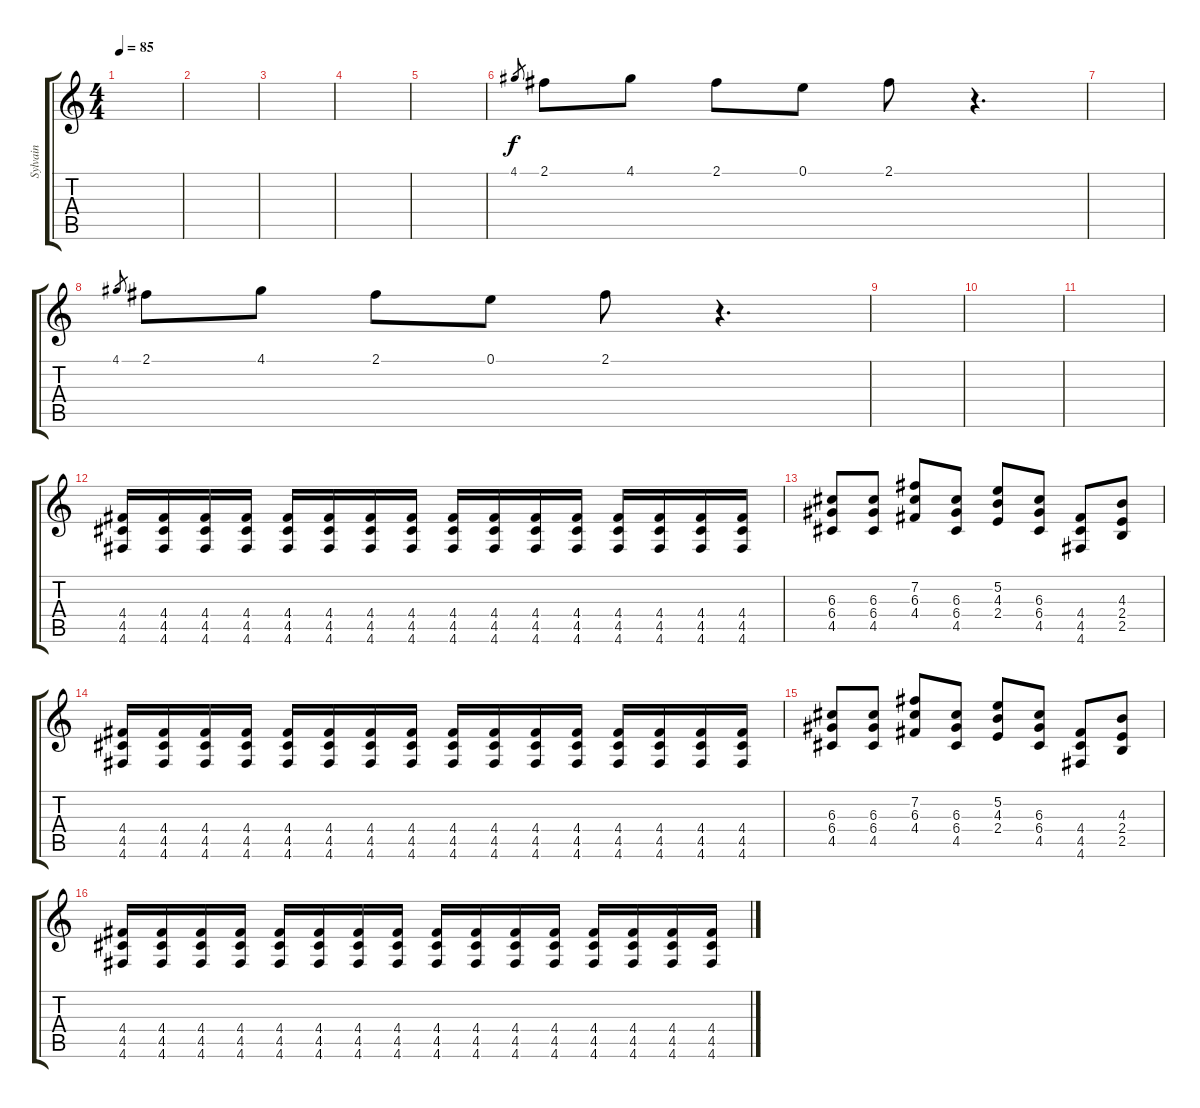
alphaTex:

\track ("Sylvain" "Sylvain") {instrument distortionguitar}
\staff {score tabs}
\tuning (E4 B3 G3 D3 A2 D2) {hide}
\ts (4 4)
\tempo 85
\clef g2
\ks c
|
|
|
|
|
4.1.8{gr} 2.1.8{volume 16} 4.1.8 2.1.8 0.1.8 2.1.8 r.4{d} |
|
4.1.8{gr} 2.1.8{volume 16} 4.1.8 2.1.8 0.1.8 2.1.8 r.4{d} |
|
|
|
(4.4 4.5 4.6).16{volume 16} (4.4 4.5 4.6).16 (4.4 4.5 4.6).16 (4.4 4.5 4.6).16 (4.4 4.5 4.6).16 (4.4 4.5 4.6).16 (4.4 4.5 4.6).16 (4.4 4.5 4.6).16 (4.4 4.5 4.6).16 (4.4 4.5 4.6).16 (4.4 4.5 4.6).16 (4.4 4.5 4.6).16 (4.4 4.5 4.6).16 (4.4 4.5 4.6).16 (4.4 4.5 4.6).16 (4.4 4.5 4.6).16 |
(6.3 6.4 4.5).8 (6.3 6.4 4.5).8 (7.2 6.3 4.4).8 (6.3 6.4 4.5).8 (5.2 4.3 2.4).8 (6.3 6.4 4.5).8 (4.4 4.5 4.6).8 (4.3 2.4 2.5).8 |
(4.4 4.5 4.6).16{volume 16} (4.4 4.5 4.6).16 (4.4 4.5 4.6).16 (4.4 4.5 4.6).16 (4.4 4.5 4.6).16 (4.4 4.5 4.6).16 (4.4 4.5 4.6).16 (4.4 4.5 4.6).16 (4.4 4.5 4.6).16 (4.4 4.5 4.6).16 (4.4 4.5 4.6).16 (4.4 4.5 4.6).16 (4.4 4.5 4.6).16 (4.4 4.5 4.6).16 (4.4 4.5 4.6).16 (4.4 4.5 4.6).16 |
(6.3 6.4 4.5).8 (6.3 6.4 4.5).8 (7.2 6.3 4.4).8 (6.3 6.4 4.5).8 (5.2 4.3 2.4).8 (6.3 6.4 4.5).8 (4.4 4.5 4.6).8 (4.3 2.4 2.5).8 |
(4.4 4.5 4.6).16{volume 16} (4.4 4.5 4.6).16 (4.4 4.5 4.6).16 (4.4 4.5 4.6).16 (4.4 4.5 4.6).16 (4.4 4.5 4.6).16 (4.4 4.5 4.6).16 (4.4 4.5 4.6).16 (4.4 4.5 4.6).16 (4.4 4.5 4.6).16 (4.4 4.5 4.6).16 (4.4 4.5 4.6).16 (4.4 4.5 4.6).16 (4.4 4.5 4.6).16 (4.4 4.5 4.6).16 (4.4 4.5 4.6).16
